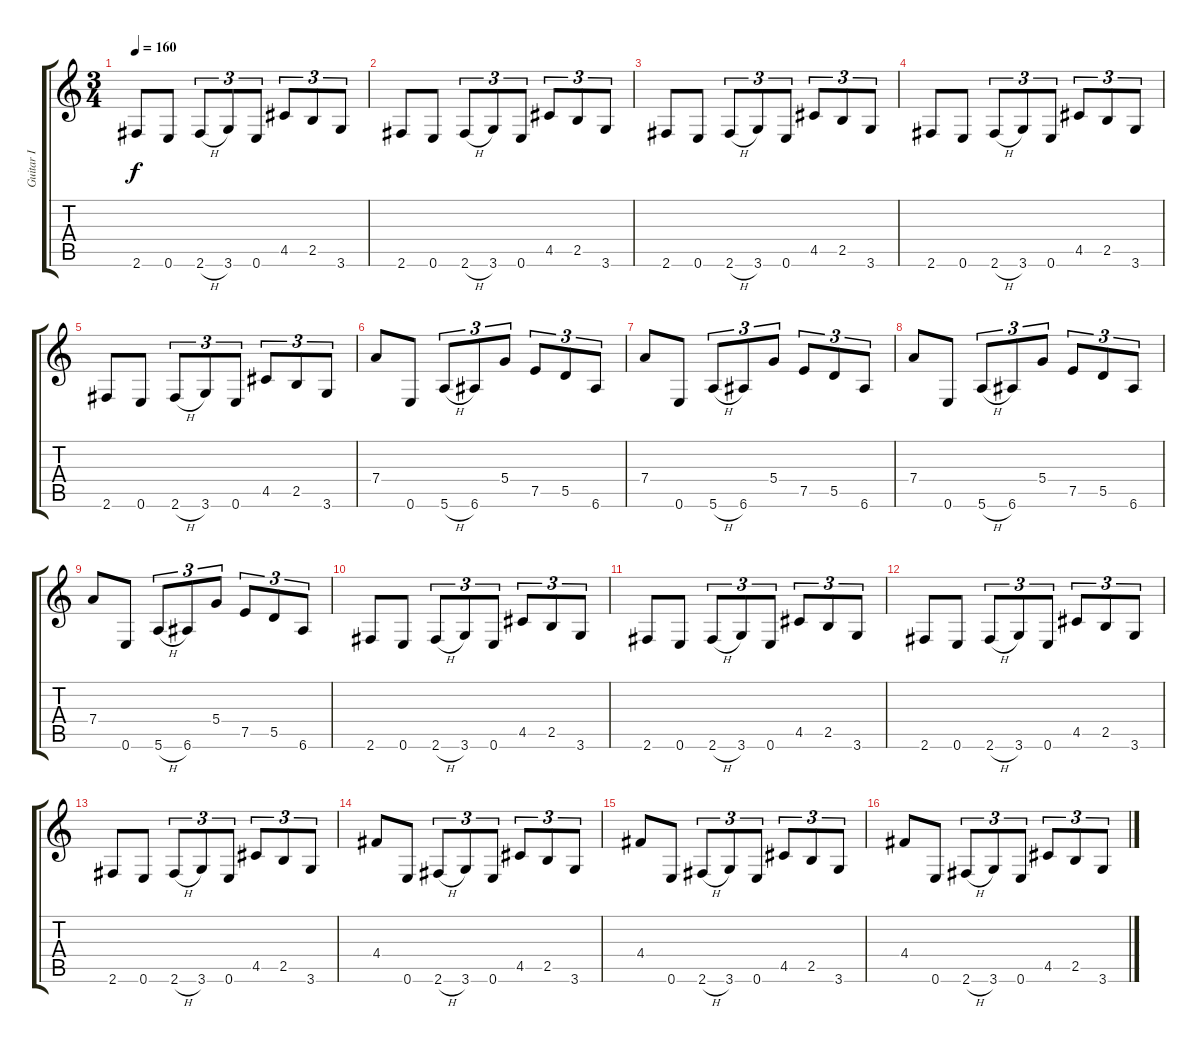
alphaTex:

\track ("Guitar I" "Guitar I") {instrument distortionguitar}
\staff {score tabs}
\tuning (E4 B3 G3 D3 A2 E2) {hide}
\ts (3 4)
\tempo 160
\clef g2
\ks c
2.6.8{dy f} 0.6.8 2.6{h}.8{tu (3 2)} 3.6.8{tu (3 2)} 0.6.8{tu (3 2)} 4.5.8{tu (3 2)} 2.5.8{tu (3 2)} 3.6.8{tu (3 2)} |
2.6.8 0.6.8 2.6{h}.8{tu (3 2)} 3.6.8{tu (3 2)} 0.6.8{tu (3 2)} 4.5.8{tu (3 2)} 2.5.8{tu (3 2)} 3.6.8{tu (3 2)} |
2.6.8 0.6.8 2.6{h}.8{tu (3 2)} 3.6.8{tu (3 2)} 0.6.8{tu (3 2)} 4.5.8{tu (3 2)} 2.5.8{tu (3 2)} 3.6.8{tu (3 2)} |
2.6.8 0.6.8 2.6{h}.8{tu (3 2)} 3.6.8{tu (3 2)} 0.6.8{tu (3 2)} 4.5.8{tu (3 2)} 2.5.8{tu (3 2)} 3.6.8{tu (3 2)} |
2.6.8 0.6.8 2.6{h}.8{tu (3 2)} 3.6.8{tu (3 2)} 0.6.8{tu (3 2)} 4.5.8{tu (3 2)} 2.5.8{tu (3 2)} 3.6.8{tu (3 2)} |
7.4.8 0.6.8 5.6{h}.8{tu (3 2)} 6.6.8{tu (3 2)} 5.4.8{tu (3 2)} 7.5.8{tu (3 2)} 5.5.8{tu (3 2)} 6.6.8{tu (3 2)} |
7.4.8 0.6.8 5.6{h}.8{tu (3 2)} 6.6.8{tu (3 2)} 5.4.8{tu (3 2)} 7.5.8{tu (3 2)} 5.5.8{tu (3 2)} 6.6.8{tu (3 2)} |
7.4.8 0.6.8 5.6{h}.8{tu (3 2)} 6.6.8{tu (3 2)} 5.4.8{tu (3 2)} 7.5.8{tu (3 2)} 5.5.8{tu (3 2)} 6.6.8{tu (3 2)} |
7.4.8 0.6.8 5.6{h}.8{tu (3 2)} 6.6.8{tu (3 2)} 5.4.8{tu (3 2)} 7.5.8{tu (3 2)} 5.5.8{tu (3 2)} 6.6.8{tu (3 2)} |
2.6.8 0.6.8 2.6{h}.8{tu (3 2)} 3.6.8{tu (3 2)} 0.6.8{tu (3 2)} 4.5.8{tu (3 2)} 2.5.8{tu (3 2)} 3.6.8{tu (3 2)} |
2.6.8 0.6.8 2.6{h}.8{tu (3 2)} 3.6.8{tu (3 2)} 0.6.8{tu (3 2)} 4.5.8{tu (3 2)} 2.5.8{tu (3 2)} 3.6.8{tu (3 2)} |
2.6.8 0.6.8 2.6{h}.8{tu (3 2)} 3.6.8{tu (3 2)} 0.6.8{tu (3 2)} 4.5.8{tu (3 2)} 2.5.8{tu (3 2)} 3.6.8{tu (3 2)} |
2.6.8 0.6.8 2.6{h}.8{tu (3 2)} 3.6.8{tu (3 2)} 0.6.8{tu (3 2)} 4.5.8{tu (3 2)} 2.5.8{tu (3 2)} 3.6.8{tu (3 2)} |
4.4.8 0.6.8 2.6{h}.8{tu (3 2)} 3.6.8{tu (3 2)} 0.6.8{tu (3 2)} 4.5.8{tu (3 2)} 2.5.8{tu (3 2)} 3.6.8{tu (3 2)} |
4.4.8 0.6.8 2.6{h}.8{tu (3 2)} 3.6.8{tu (3 2)} 0.6.8{tu (3 2)} 4.5.8{tu (3 2)} 2.5.8{tu (3 2)} 3.6.8{tu (3 2)} |
4.4.8 0.6.8 2.6{h}.8{tu (3 2)} 3.6.8{tu (3 2)} 0.6.8{tu (3 2)} 4.5.8{tu (3 2)} 2.5.8{tu (3 2)} 3.6.8{tu (3 2)}
